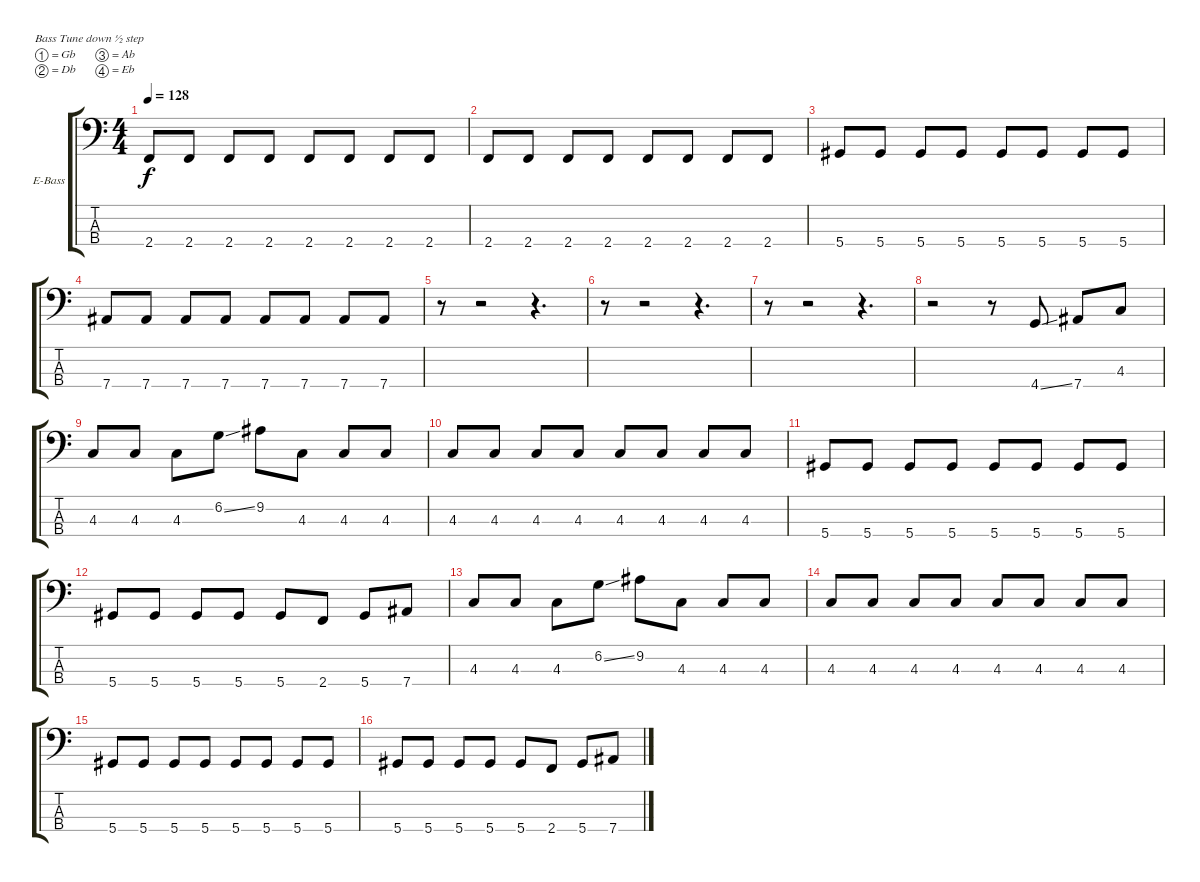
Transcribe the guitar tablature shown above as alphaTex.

\bracketExtendMode groupsimilarinstruments
\firstSystemTrackNameOrientation horizontal
\otherSystemsTrackNameOrientation horizontal
\track ("Òô¹ì 2" "E-Bass") {instrument electricbassfinger}
\staff {score tabs}
\tuning (Gb2 Db2 Ab1 Eb1)
\ts (4 4)
\tempo 128
\clef f4
\ks c
2.4.8{dy f} 2.4.8 2.4.8 2.4.8 2.4.8 2.4.8 2.4.8 2.4.8 |
2.4.8 2.4.8 2.4.8 2.4.8 2.4.8 2.4.8 2.4.8 2.4.8 |
5.4.8 5.4.8 5.4.8 5.4.8 5.4.8 5.4.8 5.4.8 5.4.8 |
7.4.8 7.4.8 7.4.8 7.4.8 7.4.8 7.4.8 7.4.8 7.4.8 |
r.8 r.2 r.4{d} |
r.8 r.2 r.4{d} |
r.8 r.2 r.4{d} |
r.2 r.8 4.4{ss}.8 7.4.8 4.3.8 |
4.3.8 4.3.8 4.3.8 6.2{ss}.8 9.2.8 4.3.8 4.3.8 4.3.8 |
4.3.8 4.3.8 4.3.8 4.3.8 4.3.8 4.3.8 4.3.8 4.3.8 |
5.4.8 5.4.8 5.4.8 5.4.8 5.4.8 5.4.8 5.4.8 5.4.8 |
5.4.8 5.4.8 5.4.8 5.4.8 5.4.8 2.4.8 5.4.8 7.4.8 |
4.3.8 4.3.8 4.3.8 6.2{ss}.8 9.2.8 4.3.8 4.3.8 4.3.8 |
4.3.8 4.3.8 4.3.8 4.3.8 4.3.8 4.3.8 4.3.8 4.3.8 |
5.4.8 5.4.8 5.4.8 5.4.8 5.4.8 5.4.8 5.4.8 5.4.8 |
5.4.8 5.4.8 5.4.8 5.4.8 5.4.8 2.4.8 5.4.8 7.4.8
